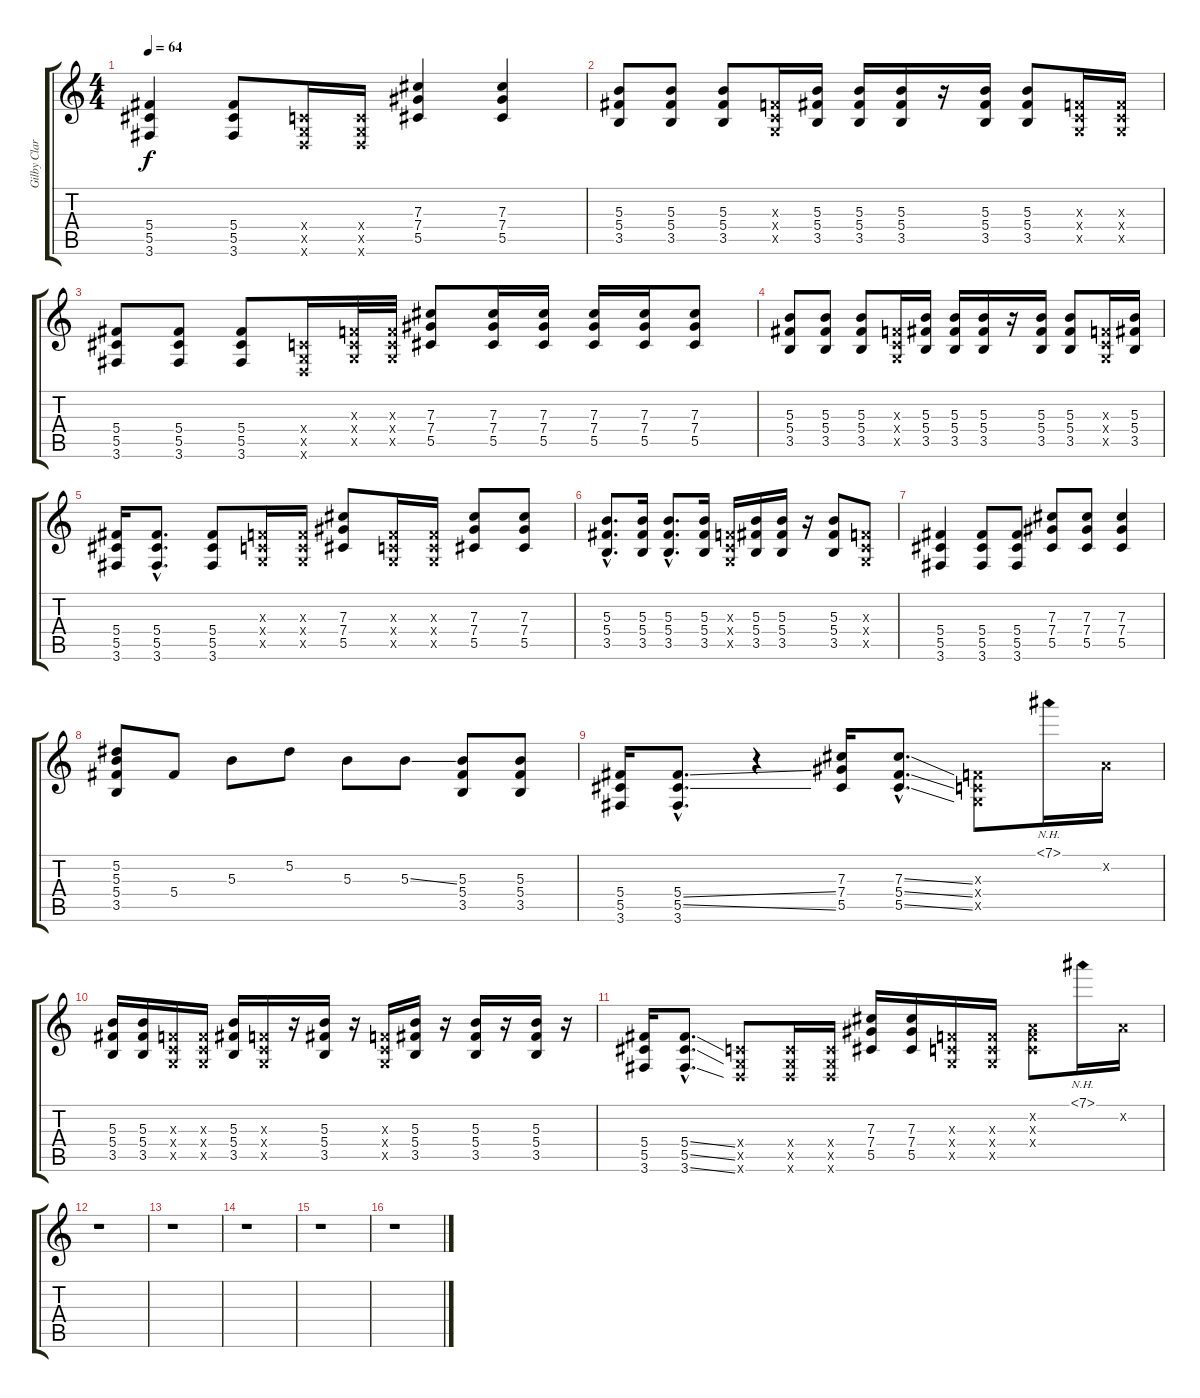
\track ("Gilby Clarke" "Gilby Clar") {instrument distortionguitar}
\staff {score tabs}
\tuning (Eb4 Bb3 Gb3 Db3 Ab2 Eb2) {hide}
\ts (4 4)
\tempo 64
\clef g2
\ks c
(5.4 5.5 3.6).4{dy f} (5.4 5.5 3.6).8 (-1.4{x} -1.5{x} -1.6{x}).16 (-1.4{x} -1.5{x} -1.6{x}).16 (7.3 7.4 5.5).4 (7.3 7.4 5.5).4 |
(5.3 5.4 3.5).8 (5.3 5.4 3.5).8 (5.3 5.4 3.5).8 (-1.3{x} -1.4{x} -1.5{x}).16 (5.3 5.4 3.5).16 (5.3 5.4 3.5).16 (5.3 5.4 3.5).16 r.16 (5.3 5.4 3.5).16 (5.3 5.4 3.5).8 (-1.3{x} -1.4{x} -1.5{x}).16 (-1.3{x} -1.4{x} -1.5{x}).16 |
(5.4 5.5 3.6).8 (5.4 5.5 3.6).8 (5.4 5.5 3.6).8 (-1.4{x} -1.5{x} -1.6{x}).16 (-1.3{x} -1.4{x} -1.5{x}).32 (-1.3{x} -1.4{x} -1.5{x}).32 (7.3 7.4 5.5).8 (7.3 7.4 5.5).16 (7.3 7.4 5.5).16 (7.3 7.4 5.5).16 (7.3 7.4 5.5).16 (7.3 7.4 5.5).8 |
(5.3 5.4 3.5).8 (5.3 5.4 3.5).8 (5.3 5.4 3.5).8 (-1.3{x} -1.4{x} -1.5{x}).16 (5.3 5.4 3.5).16 (5.3 5.4 3.5).16 (5.3 5.4 3.5).16 r.16 (5.3 5.4 3.5).16 (5.3 5.4 3.5).8 (-1.3{x} -1.4{x} -1.5{x}).16 (5.3 5.4 3.5).16 |
(5.4 5.5 3.6).16 (5.4{hac} 5.5{hac} 3.6{hac}).8{d} (5.4 5.5 3.6).8 (-1.3{x} -1.4{x} -1.5{x}).16 (-1.3{x} -1.4{x} -1.5{x}).16 (7.3 7.4 5.5).8 (-1.3{x} -1.4{x} -1.5{x}).16 (-1.3{x} -1.4{x} -1.5{x}).16 (7.3 7.4 5.5).8 (7.3 7.4 5.5).8 |
(5.3{hac} 5.4{hac} 3.5{hac}).8{d} (5.3 5.4 3.5).16 (5.3{hac} 5.4{hac} 3.5{hac}).8{d} (5.3 5.4 3.5).16 (-1.3{x} -1.4{x} -1.5{x}).16 (5.3 5.4 3.5).16 (5.3 5.4 3.5).16 r.16 (5.3 5.4 3.5).8 (-1.3{x} -1.4{x} -1.5{x}).8 |
(5.4 5.5 3.6).4 (5.4 5.5 3.6).8 (5.4 5.5 3.6).8 (7.3 7.4 5.5).8 (7.3 7.4 5.5).8 (7.3 7.4 5.5).4 |
(5.2 5.3 5.4 3.5).8 5.4.8 5.3.8 5.2.8 5.3.8 5.3{ss}.8 (5.3 5.4 3.5).8 (5.3 5.4 3.5).8 |
(5.4 5.5 3.6).16 (5.4{ss hac} 5.5{ss hac} 3.6{hac}).8{d} r.4 (7.3 7.4 5.5).16 (7.3{ss hac} 5.4{ss hac} 5.5{ss hac}).8{d} (-1.3{x} -1.4{x} -1.5{x}).8 7.1{nh}.16 -1.2{x}.16 |
(5.3 5.4 3.5).16 (5.3 5.4 3.5).16 (-1.3{x} -1.4{x} -1.5{x}).16 (-1.3{x} -1.4{x} -1.5{x}).16 (5.3 5.4 3.5).16 (-1.3{x} -1.4{x} -1.5{x}).16 r.16 (5.3 5.4 3.5).16 r.16 (-1.3{x} -1.4{x} -1.5{x}).16 (5.3 5.4 3.5).16 r.16 (5.3 5.4 3.5).16 r.16 (5.3 5.4 3.5).16 r.16 |
(5.4 5.5 3.6).16 (5.4{ss hac} 5.5{ss hac} 3.6{ss hac}).8{d} (-1.4{x} -1.5{x} -1.6{x}).8 (-1.4{x} -1.5{x} -1.6{x}).16 (-1.4{x} -1.5{x} -1.6{x}).16 (7.3 7.4 5.5).16 (7.3 7.4 5.5).16 (-1.3{x} -1.4{x} -1.5{x}).16 (-1.3{x} -1.4{x} -1.5{x}).16 (-1.2{x} -1.3{x} -1.4{x}).8 7.1{nh}.16 -1.2{x}.16 |
r.1 |
r.1 |
r.1 |
r.1 |
r.1
